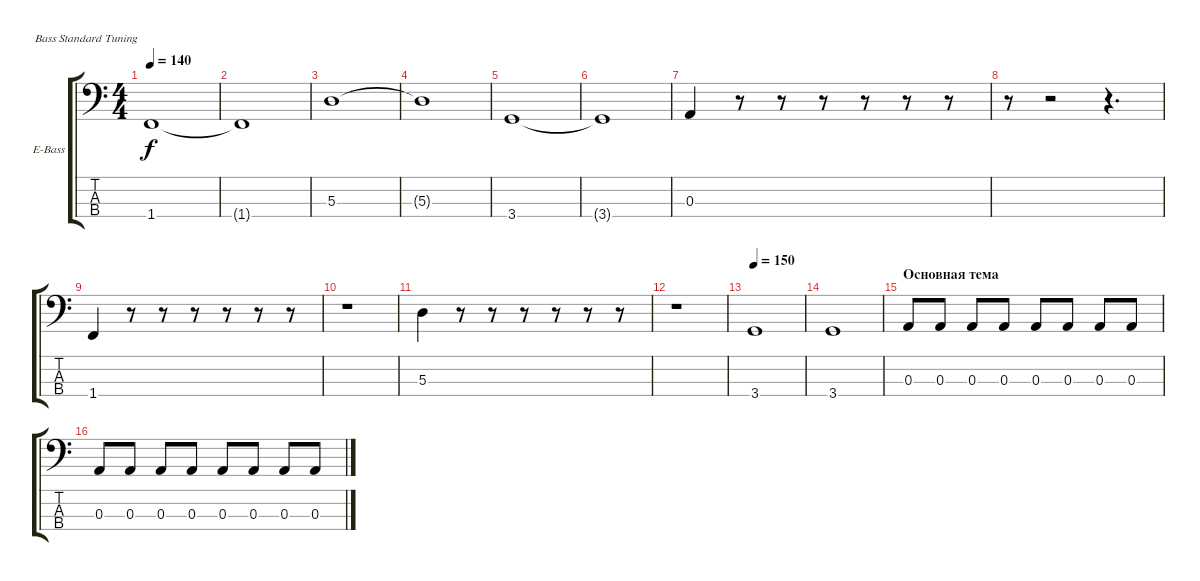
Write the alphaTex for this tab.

\bracketExtendMode groupsimilarinstruments
\firstSystemTrackNameOrientation horizontal
\otherSystemsTrackNameOrientation horizontal
\track ("Bass Guitar" "E-Bass") {instrument electricbassfinger}
\staff {score tabs}
\tuning (G2 D2 A1 E1)
\ts (4 4)
\tempo 140
\clef f4
\ks c
1.4.1{dy f} |
1.4{t}.1 |
5.3.1 |
5.3{t}.1 |
3.4.1 |
3.4{t}.1 |
0.3.4 r.8 r.8 r.8 r.8 r.8 r.8 |
r.8 r.2 r.4{d} |
1.4.4 r.8 r.8 r.8 r.8 r.8 r.8 |
r.1 |
5.3.4 r.8 r.8 r.8 r.8 r.8 r.8 |
r.1 |
\tempo 150
3.4.1 |
3.4.1 |
\section ("" "Основная тема")
0.3.8 0.3.8 0.3.8 0.3.8 0.3.8 0.3.8 0.3.8 0.3.8 |
0.3.8 0.3.8 0.3.8 0.3.8 0.3.8 0.3.8 0.3.8 0.3.8
